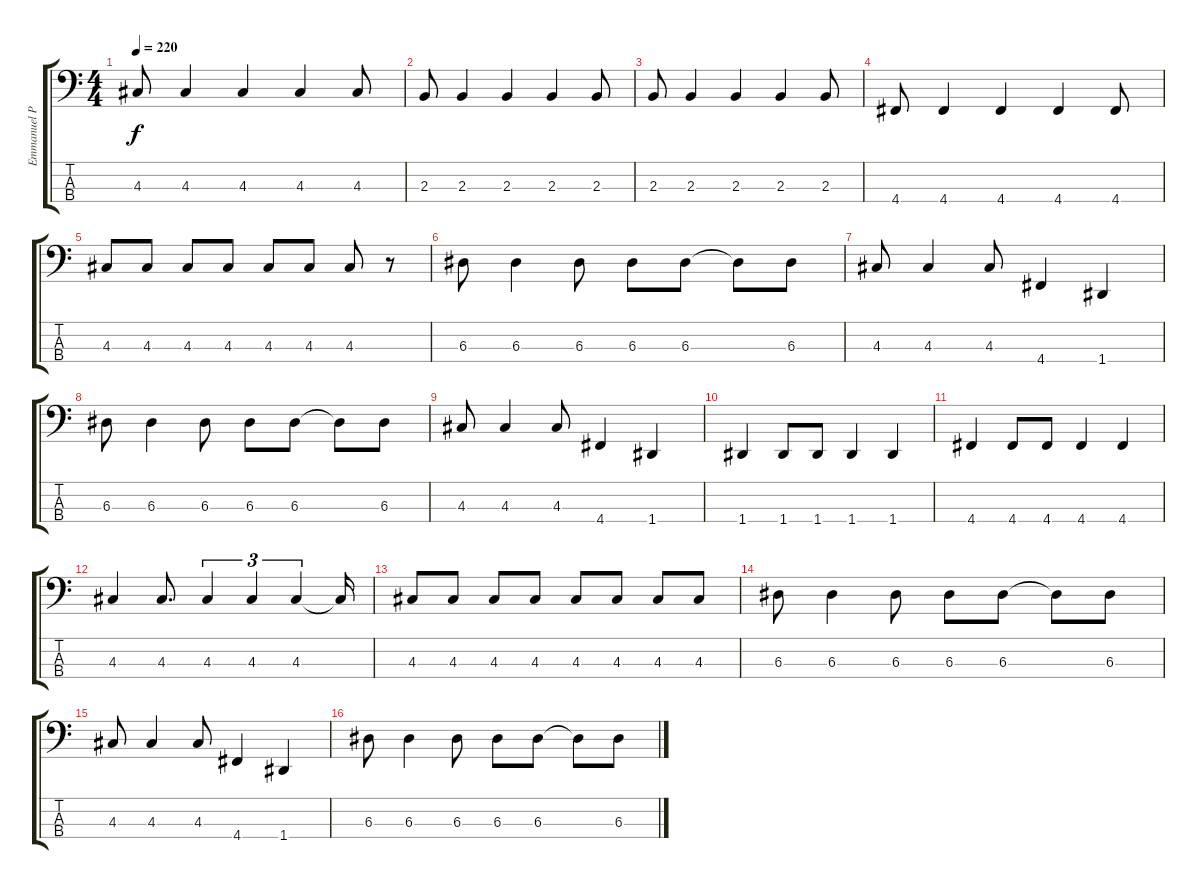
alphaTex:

\track ("Emmanuel Poutet " "Emmanuel P") {instrument electricbassfinger}
\staff {score tabs}
\tuning (G2 D2 A1 D1) {hide}
\ts (4 4)
\tempo 220
\clef f4
\ks c
4.3.8{dy f} 4.3.4 4.3.4 4.3.4 4.3.8 |
2.3.8 2.3.4 2.3.4 2.3.4 2.3.8 |
2.3.8 2.3.4 2.3.4 2.3.4 2.3.8 |
4.4.8 4.4.4 4.4.4 4.4.4 4.4.8 |
4.3.8 4.3.8 4.3.8 4.3.8 4.3.8 4.3.8 4.3.8 r.8 |
6.3.8 6.3.4 6.3.8 6.3.8 6.3.8 6.3{t}.8 6.3.8 |
4.3.8 4.3.4 4.3.8 4.4.4 1.4.4 |
6.3.8 6.3.4 6.3.8 6.3.8 6.3.8 6.3{t}.8 6.3.8 |
4.3.8 4.3.4 4.3.8 4.4.4 1.4.4 |
1.4.4 1.4.8 1.4.8 1.4.4 1.4.4 |
4.4.4 4.4.8 4.4.8 4.4.4 4.4.4 |
4.3.4 4.3.8{d} 4.3.4{tu (3 2)} 4.3.4{tu (3 2)} 4.3.4{tu (3 2)} 4.3{t}.16 |
4.3.8 4.3.8 4.3.8 4.3.8 4.3.8 4.3.8 4.3.8 4.3.8 |
6.3.8 6.3.4 6.3.8 6.3.8 6.3.8 6.3{t}.8 6.3.8 |
4.3.8 4.3.4 4.3.8 4.4.4 1.4.4 |
6.3.8 6.3.4 6.3.8 6.3.8 6.3.8 6.3{t}.8 6.3.8
